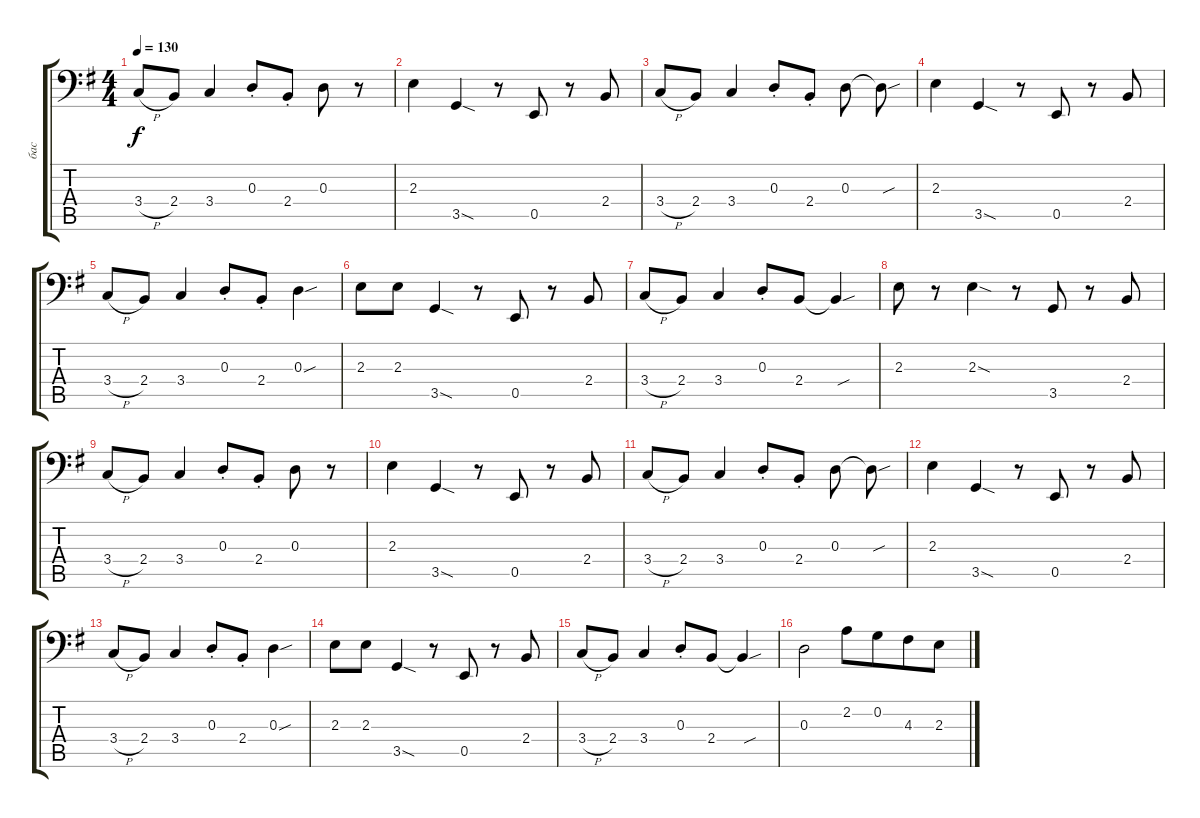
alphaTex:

\track ("бас" "бас") {instrument electricbassfinger}
\staff {score tabs}
\tuning (C3 G2 D2 A1 E1 B0) {hide}
\ts (4 4)
\tempo 130
\clef f4
\ks eminor
3.4{h}.8{dy f} 2.4.8 3.4.4 0.3{st}.8 2.4{st}.8 0.3.8 r.8 |
2.3.4 3.5{sod}.4 r.8 0.5.8 r.8 2.4.8 |
3.4{h}.8 2.4.8 3.4.4 0.3{st}.8 2.4{st}.8 0.3.8{beam split} 0.3{sou t}.8 |
2.3.4 3.5{sod}.4 r.8 0.5.8 r.8 2.4.8 |
3.4{h}.8 2.4.8 3.4.4 0.3{st}.8 2.4{st}.8 0.3{sou}.4 |
2.3.8 2.3.8 3.5{sod}.4 r.8 0.5.8 r.8 2.4.8 |
3.4{h}.8 2.4.8 3.4.4 0.3{st}.8 2.4.8 2.4{sou t}.4 |
2.3.8 r.8 2.3{sod}.4 r.8 3.5.8 r.8 2.4.8 |
3.4{h}.8 2.4.8 3.4.4 0.3{st}.8 2.4{st}.8 0.3.8 r.8 |
2.3.4 3.5{sod}.4 r.8 0.5.8 r.8 2.4.8 |
3.4{h}.8 2.4.8 3.4.4 0.3{st}.8 2.4{st}.8 0.3.8{beam split} 0.3{sou t}.8 |
2.3.4 3.5{sod}.4 r.8 0.5.8 r.8 2.4.8 |
3.4{h}.8 2.4.8 3.4.4 0.3{st}.8 2.4{st}.8 0.3{sou}.4 |
2.3.8 2.3.8 3.5{sod}.4 r.8 0.5.8 r.8 2.4.8 |
3.4{h}.8 2.4.8 3.4.4 0.3{st}.8 2.4.8 2.4{sou t}.4 |
0.3.2 2.2.8 0.2.8{beam merge} 4.3.8 2.3.8
